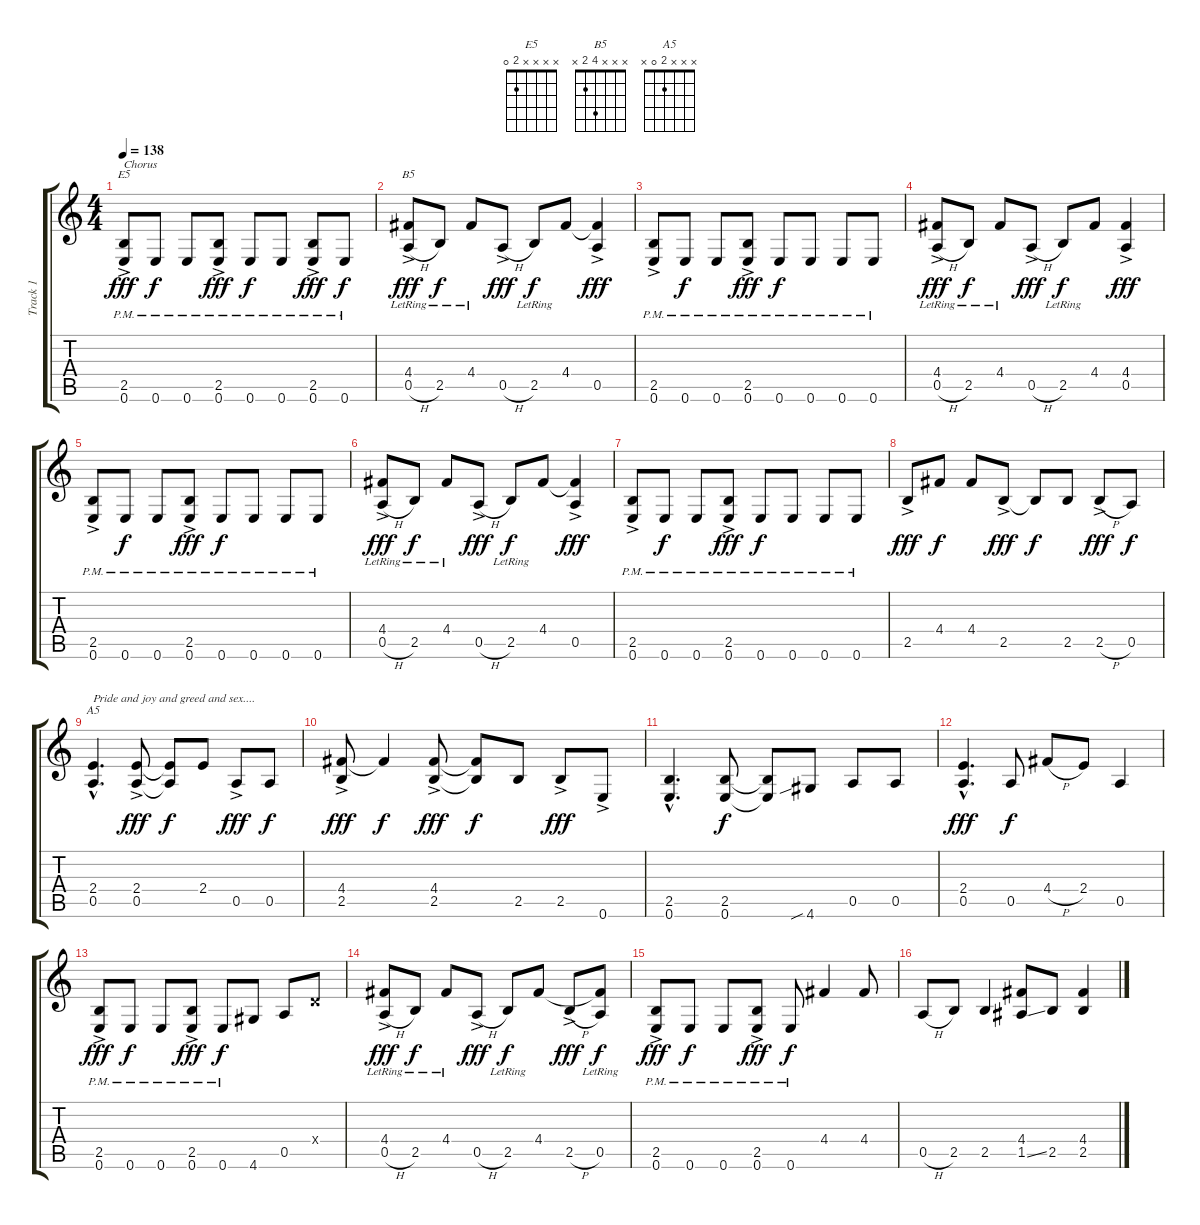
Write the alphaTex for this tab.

\track ("Track 1" "Track 1") {instrument overdrivenguitar}
\staff {score tabs}
\tuning (E4 B3 G3 D3 A2 E2) {hide}
\chord ("E5" x x x x 2 0)
\chord ("B5" x x x 4 2 x)
\chord ("A5" x x x 2 0 x)
\ts (4 4)
\tempo 138
\clef g2
\ks c
(2.5{ac pm} 0.6{ac pm}).8{ch "E5" txt "Chorus" dy fff} 0.6{pm}.8{dy f} 0.6{pm}.8 (2.5{ac pm} 0.6{ac pm}).8{dy fff} 0.6{pm}.8{dy f} 0.6{pm}.8 (2.5{ac pm} 0.6{ac pm}).8{dy fff} 0.6{pm}.8{dy f} |
(4.4{ac lr} 0.5{h ac}).8{ch "B5" dy fff} 2.5{lr}.8{dy f} 4.4{lr}.8 0.5{h ac}.8{dy fff} 2.5{lr}.8{dy f} 4.4.8 (4.4{t} 0.5{ac}).4{dy fff} |
(2.5{ac pm} 0.6{ac pm}).8 0.6{pm}.8{dy f} 0.6{pm}.8 (2.5{ac pm} 0.6{ac pm}).8{dy fff} 0.6{pm}.8{dy f} 0.6{pm}.8 0.6{pm}.8 0.6{pm}.8 |
(4.4{ac lr} 0.5{h ac}).8{dy fff} 2.5{lr}.8{dy f} 4.4{lr}.8 0.5{h ac}.8{dy fff} 2.5{lr}.8{dy f} 4.4.8 (4.4{ac} 0.5{ac}).4{dy fff} |
(2.5{ac pm} 0.6{ac pm}).8 0.6{pm}.8{dy f} 0.6{pm}.8 (2.5{ac pm} 0.6{ac pm}).8{dy fff} 0.6{pm}.8{dy f} 0.6{pm}.8 0.6{pm}.8 0.6{pm}.8 |
(4.4{ac lr} 0.5{h ac}).8{dy fff} 2.5{lr}.8{dy f} 4.4{lr}.8 0.5{h ac}.8{dy fff} 2.5{lr}.8{dy f} 4.4.8 (4.4{t} 0.5{ac}).4{dy fff} |
(2.5{ac pm} 0.6{ac pm}).8 0.6{pm}.8{dy f} 0.6{pm}.8 (2.5{ac pm} 0.6{ac pm}).8{dy fff} 0.6{pm}.8{dy f} 0.6{pm}.8 0.6{pm}.8 0.6{pm}.8 |
2.5{ac}.8{dy fff} 4.4.8{dy f} 4.4.8 2.5{ac}.8{dy fff} 2.5{t}.8{dy f} 2.5.8 2.5{h ac}.8{dy fff} 0.5.8{dy f} |
(2.4{hac} 0.5{hac}).4{d ch "A5" txt "Pride and joy and greed and sex...."} (2.4{ac} 0.5{ac}).8{dy fff} (2.4{t} 0.5{t}).8{dy f} 2.4.8 0.5{ac}.8{dy fff} 0.5.8{dy f} |
(4.4{ac} 2.5{ac}).8{dy fff} 4.4{t}.4{dy f} (4.4{ac} 2.5{ac}).8{dy fff} (4.4{t} 2.5{t}).8{dy f} 2.5.8 2.5{ac}.8{dy fff} 0.6{ac}.8 |
(2.5{hac} 0.6{hac}).4{d} (2.5 0.6).8{dy f} (2.5{t} 0.6{t}).8 4.6{sib}.8 0.5.8 0.5.8 |
(2.4{hac} 0.5{hac}).4{d dy fff} 0.5.8{dy f} 4.4{h}.8 2.4.8 0.5.4 |
(2.5{ac pm} 0.6{ac pm}).8{dy fff} 0.6{pm}.8{dy f} 0.6{pm}.8 (2.5{ac pm} 0.6{ac pm}).8{dy fff} 0.6{pm}.8{dy f} 4.6.8 0.5.8 0.4{x}.8 |
(4.4{ac lr} 0.5{h ac}).8{dy fff} 2.5{lr}.8{dy f} 4.4{lr}.8 0.5{h ac}.8{dy fff} 2.5{lr}.8{dy f} 4.4.8 2.5{h ac}.8{dy fff} (4.4{t} 0.5{lr}).8{dy f} |
(2.5{ac pm} 0.6{ac pm}).8{dy fff} 0.6{pm}.8{dy f} 0.6{pm}.8 (2.5{ac pm} 0.6{ac pm}).8{dy fff} 0.6{pm}.8{dy f} 4.4.4 4.4.8 |
0.5{h}.8 2.5.8 2.5.4 (4.4 1.5{ss}).8 2.5.8 (4.4 2.5).4
